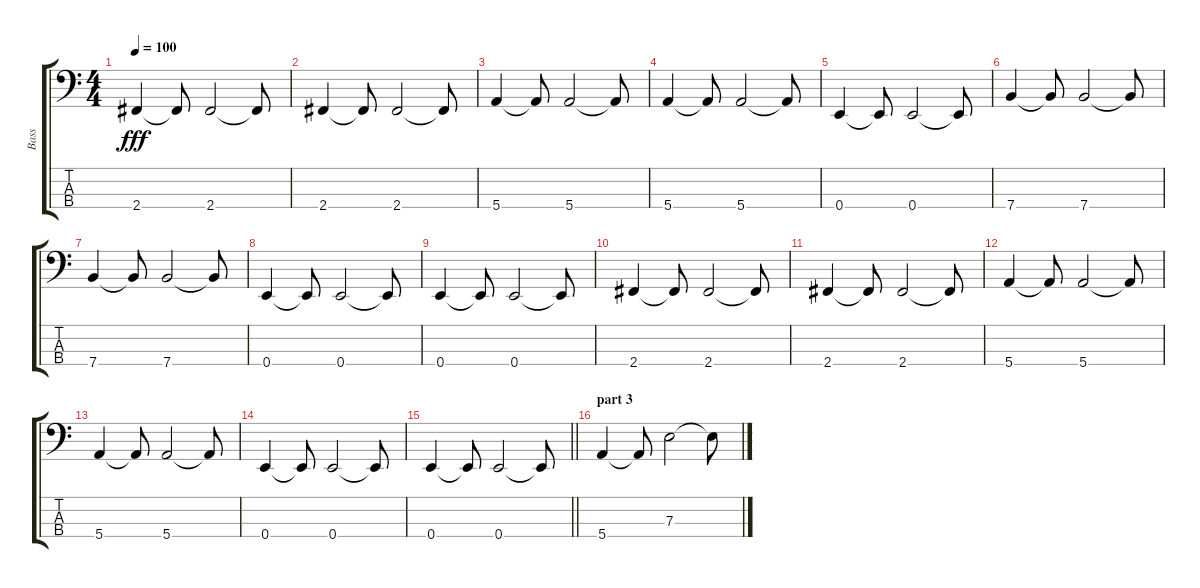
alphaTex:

\track ("Bass" "Bass") {instrument electricbassfinger}
\staff {score tabs}
\tuning (G2 D2 A1 E1) {hide}
\ts (4 4)
\tempo 100
\clef f4
\ks c
2.4.4{dy fff} 2.4{t}.8 2.4.2 2.4{t}.8 |
2.4.4 2.4{t}.8 2.4.2 2.4{t}.8 |
5.4.4 5.4{t}.8 5.4.2 5.4{t}.8 |
5.4.4 5.4{t}.8 5.4.2 5.4{t}.8 |
0.4.4 0.4{t}.8 0.4.2 0.4{t}.8 |
7.4.4 7.4{t}.8 7.4.2 7.4{t}.8 |
7.4.4 7.4{t}.8 7.4.2 7.4{t}.8 |
0.4.4 0.4{t}.8 0.4.2 0.4{t}.8 |
0.4.4 0.4{t}.8 0.4.2 0.4{t}.8 |
2.4.4 2.4{t}.8 2.4.2 2.4{t}.8 |
2.4.4 2.4{t}.8 2.4.2 2.4{t}.8 |
5.4.4 5.4{t}.8 5.4.2 5.4{t}.8 |
5.4.4 5.4{t}.8 5.4.2 5.4{t}.8 |
0.4.4 0.4{t}.8 0.4.2 0.4{t}.8 |
\barLineRight lightlight
0.4.4 0.4{t}.8 0.4.2 0.4{t}.8 |
\section ("" "part 3")
5.4.4 5.4{t}.8 7.3.2 7.3{t}.8
